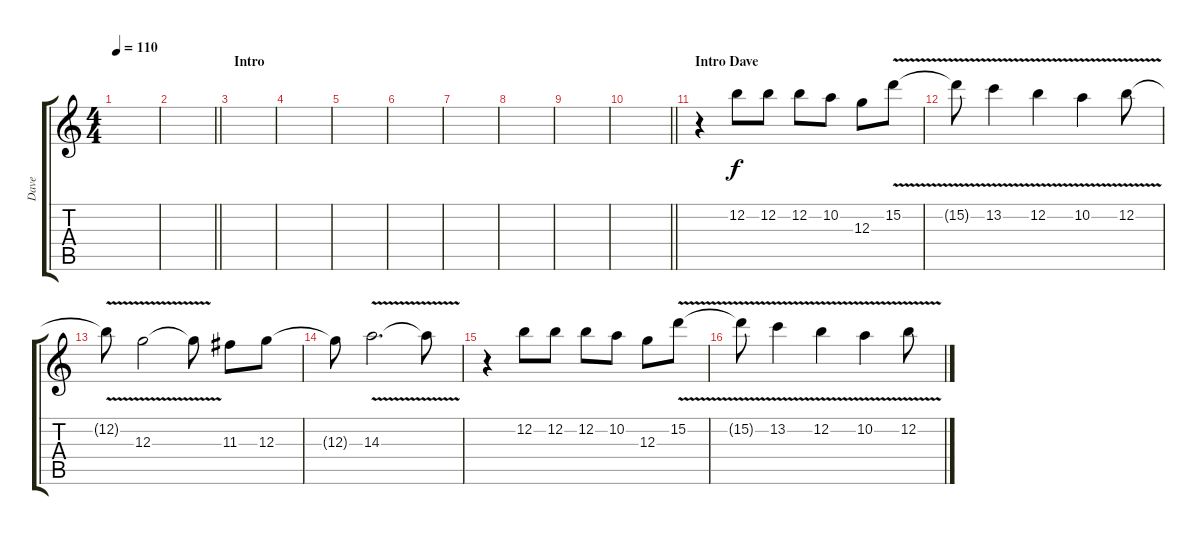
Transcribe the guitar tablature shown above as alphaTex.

\track ("Dave" "Dave") {instrument overdrivenguitar}
\staff {score tabs}
\tuning (E4 B3 G3 D3 A2 E2) {hide}
\ts (4 4)
\tempo 110
\clef g2
\ks c
|
\barLineRight lightlight
|
\section ("" "Intro")
|
|
|
|
|
|
|
\barLineRight lightlight
|
\section ("" "Intro Dave")
r.4 12.2.8 12.2.8 12.2.8 10.2.8 12.3.8 15.2{v}.8 |
15.2{t}.8 13.2{v}.4 12.2{v}.4 10.2{v}.4 12.2{v}.8 |
12.2{t}.8 12.3{v}.2 12.3{t}.8 11.3.8 12.3.8 |
12.3{t}.8 14.3{v}.2{d} 14.3{t}.8 |
r.4 12.2.8 12.2.8 12.2.8 10.2.8 12.3.8 15.2{v}.8 |
15.2{t}.8 13.2{v}.4 12.2{v}.4 10.2{v}.4 12.2{v}.8
